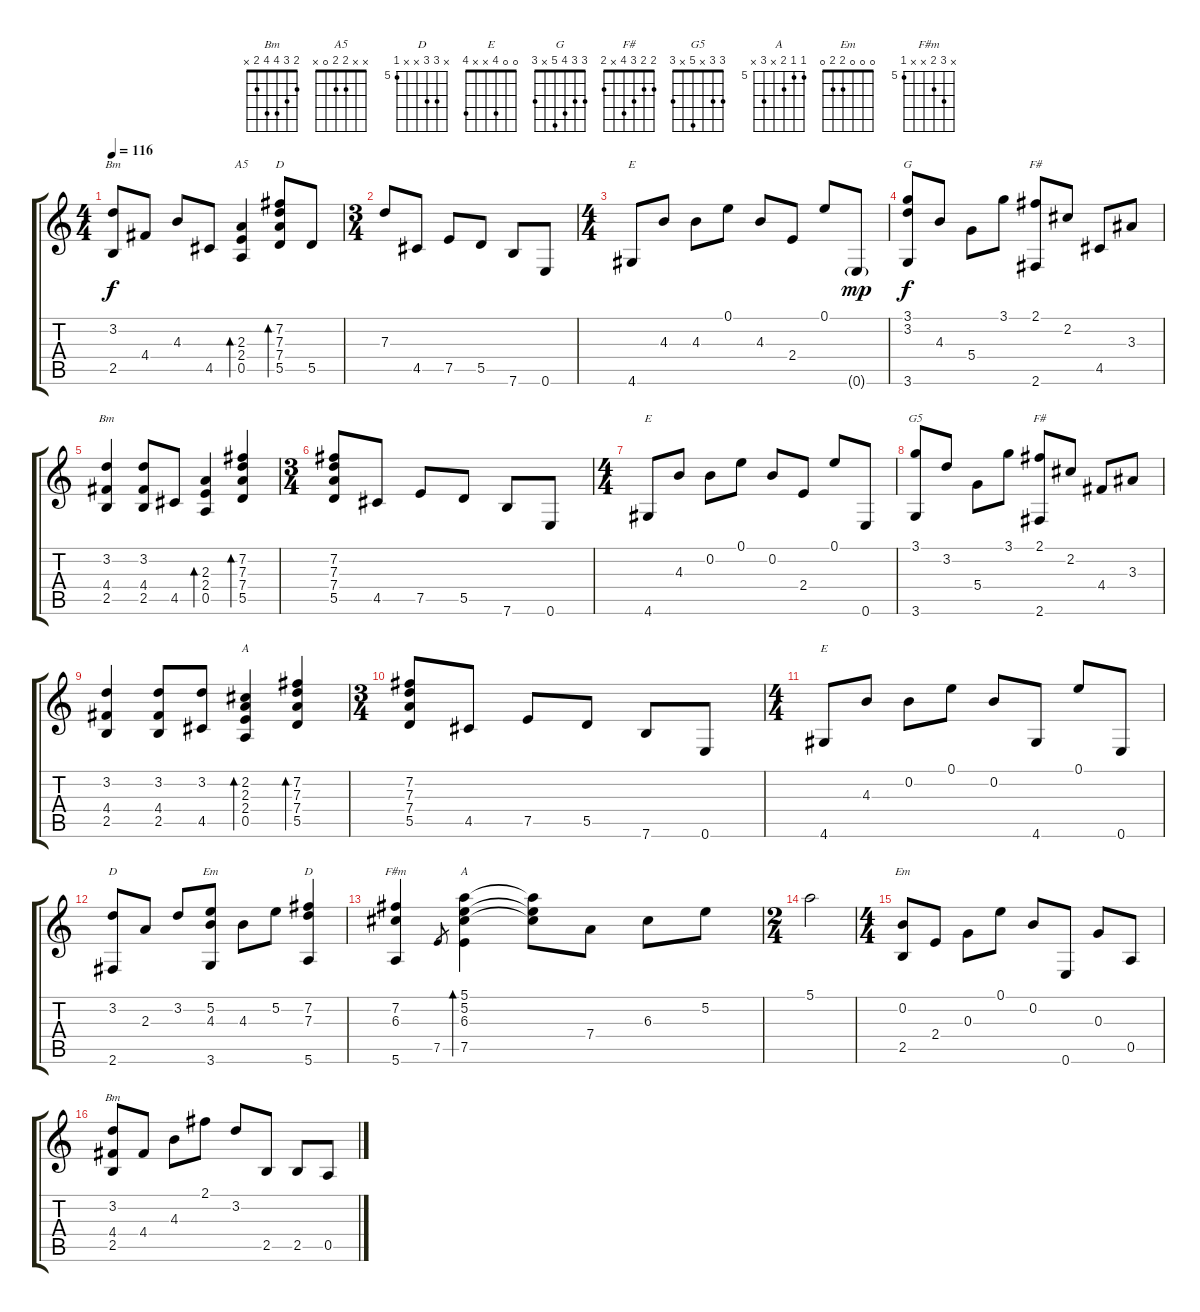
\track "" {instrument acousticguitarnylon}
\staff {score tabs}
\tuning (E4 B3 G3 D3 A2 E2) {hide}
\chord ("Bm" x 3 4 4 2 x)
\chord ("A5" x x 2 2 0 x)
\chord ("D" x 7 7 7 5 x) {firstfret 5}
\chord ("E" 0 x 4 2 x 4)
\chord ("G" 3 3 4 5 x 3)
\chord ("F#" 2 2 3 x 4 2)
\chord ("Bm" x 3 x 4 2 x)
\chord ("E" 0 0 4 2 x 4)
\chord ("G5" 3 3 x 5 x 3)
\chord ("F#" 2 2 3 4 x 2)
\chord ("A" x 2 2 2 0 x)
\chord ("E" 0 0 4 x x 4)
\chord ("D" x 3 2 x x 2)
\chord ("Em" x 5 4 x x 3)
\chord ("D" x 7 7 x x 5) {firstfret 5}
\chord ("F#m" x 7 6 x x 5) {firstfret 5}
\chord ("A" 5 5 6 x 7 x) {firstfret 5}
\chord ("Em" 0 0 0 2 2 0)
\chord ("Bm" 2 3 4 4 2 x)
\ts (4 4)
\tempo 116
\clef g2
\ks c
(3.2 2.5).8{ch "Bm" dy f instrument acousticguitarnylon} 4.4.8 4.3.8 4.5.8 (2.3 2.4 0.5).4{bd 120 ch "A5"} (7.2 7.3 7.4 5.5).8{bd 240 ch "D"} 5.5.8 |
\ts (3 4)
7.3.8 4.5.8 7.5.8 5.5.8 7.6.8 0.6.8 |
\ts (4 4)
4.6.8{ch "E"} 4.3.8 4.3.8 0.1.8 4.3.8 2.4.8 0.1.8 0.6{g}.8{dy mp} |
(3.1 3.2 3.6).8{ch "G" dy f} 4.3.8 5.4.8 3.1.8 (2.1 2.6).8{ch "F#"} 2.2.8 4.5.8 3.3.8 |
(3.2 4.4 2.5).4{ch "Bm"} (3.2 4.4 2.5).8 4.5.8 (2.3 2.4 0.5).4{bd 120} (7.2 7.3 7.4 5.5).4{bd 120} |
\ts (3 4)
(7.2 7.3 7.4 5.5).8 4.5.8 7.5.8 5.5.8 7.6.8 0.6.8 |
\ts (4 4)
4.6.8{ch "E"} 4.3.8 0.2.8 0.1.8 0.2.8 2.4.8 0.1.8 0.6.8 |
(3.1 3.6).8{ch "G5"} 3.2.8 5.4.8 3.1.8 (2.1 2.6).8{ch "F#"} 2.2.8 4.4.8 3.3.8 |
(3.2 4.4 2.5).4 (3.2 4.4 2.5).8 (3.2 4.5).8 (2.2 2.3 2.4 0.5).4{bd 120 ch "A"} (7.2 7.3 7.4 5.5).4{bd 120} |
\ts (3 4)
(7.2 7.3 7.4 5.5).8 4.5.8 7.5.8 5.5.8 7.6.8 0.6.8 |
\ts (4 4)
4.6.8{ch "E"} 4.3.8 0.2.8 0.1.8 0.2.8 4.6.8 0.1.8 0.6.8 |
(3.2 2.6).8{ch "D"} 2.3.8 3.2.8 (5.2 4.3 3.6).8{ch "Em"} 4.3.8 5.2.8 (7.2 7.3 5.6).4{ch "D"} |
(7.2 6.3 5.6).4{ch "F#m"} 7.5.8{gr} (5.1 5.2 6.3 7.5).4{bd 120 ch "A"} (5.1{t} 5.2{t} 6.3{t}).8 7.4.8 6.3.8 5.2.8 |
\ts (2 4)
5.1.2 |
\ts (4 4)
(0.2 2.5).8{ch "Em"} 2.4.8 0.3.8 0.1.8 0.2.8 0.6.8 0.3.8 0.5.8 |
(3.2 4.4 2.5).8{ch "Bm"} 4.4.8 4.3.8 2.1.8 3.2.8 2.5.8 2.5.8 0.5.8
